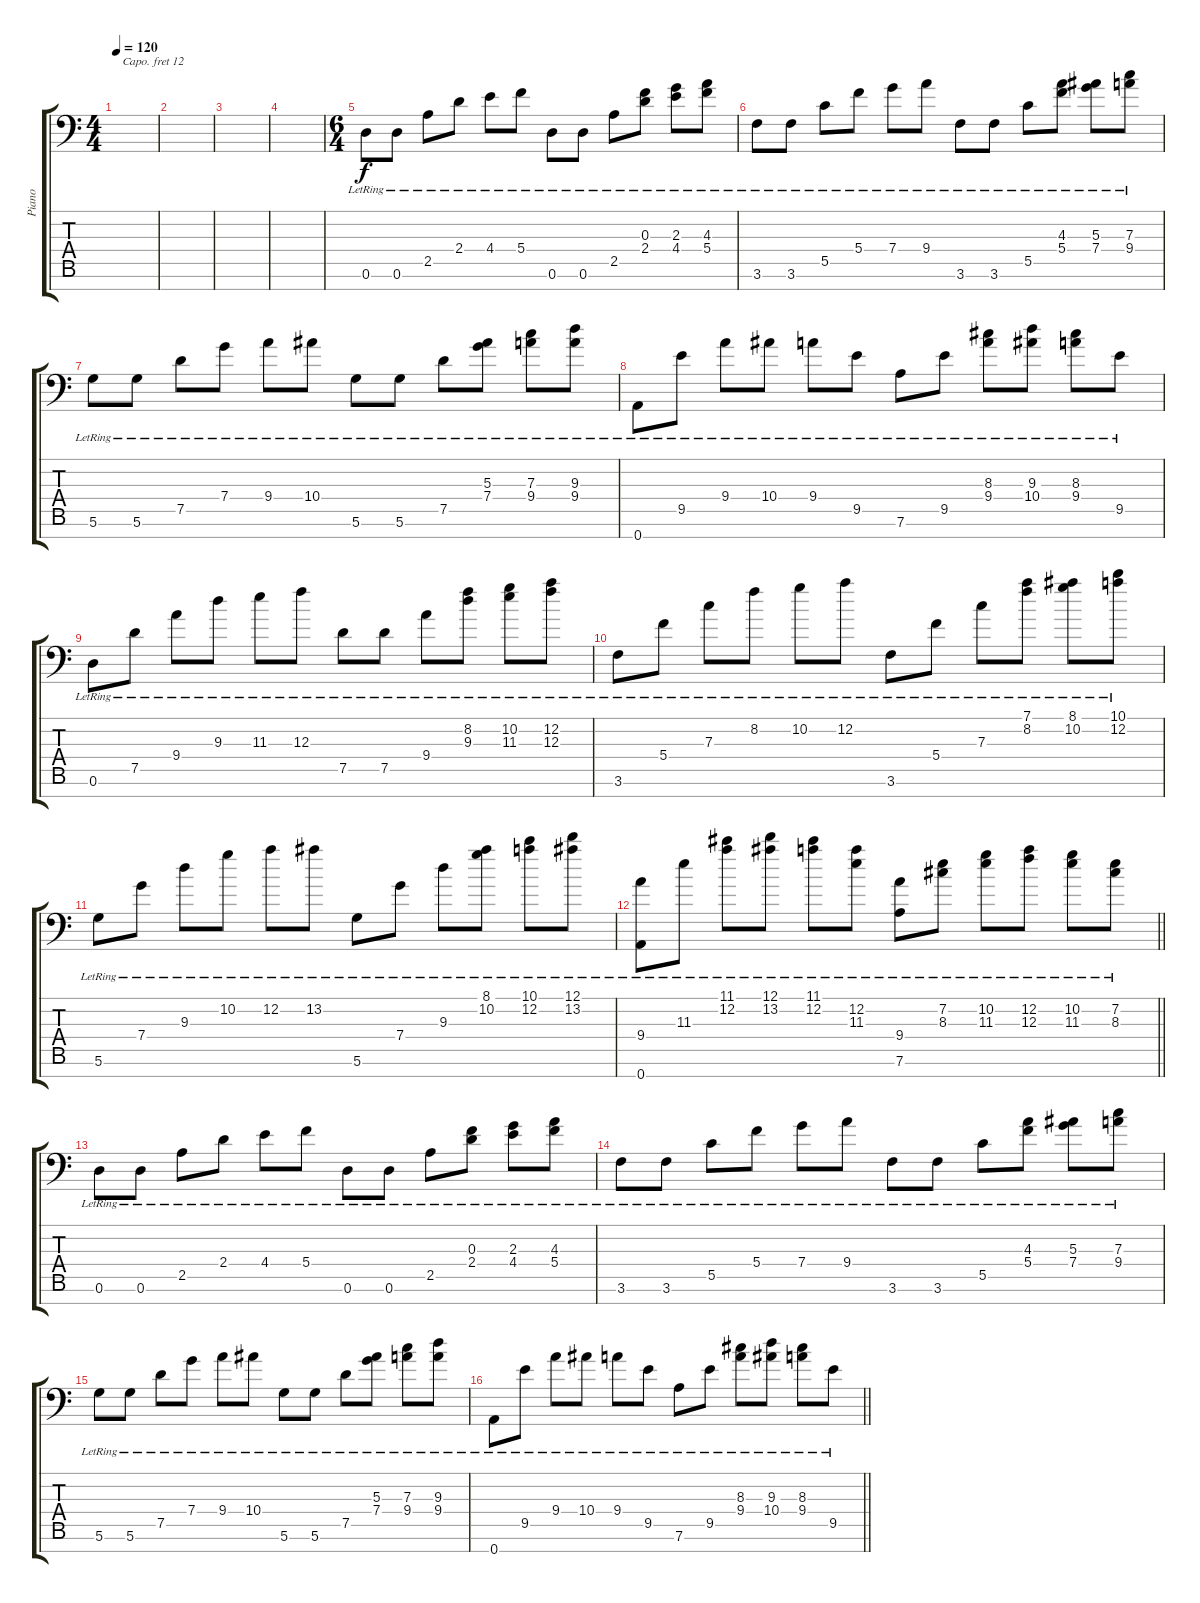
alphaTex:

\track ("Piano" "Piano") {instrument electricgrandpiano}
\staff {score tabs}
\capo 12
\tuning (D4 A3 F3 C3 G2 D2 A1) {hide}
\ts (4 4)
\tempo 120
\clef f4
\ks c
|
|
|
|
\ts (6 4)
0.6{lr}.8 0.6{lr}.8 2.5{lr}.8 2.4{lr}.8 4.4{lr}.8 5.4{lr}.8 0.6{lr}.8 0.6{lr}.8 2.5{lr}.8 (0.3{lr} 2.4{lr}).8 (2.3{lr} 4.4{lr}).8 (4.3{lr} 5.4{lr}).8 |
3.6{lr}.8 3.6{lr}.8 5.5{lr}.8 5.4{lr}.8 7.4{lr}.8 9.4{lr}.8 3.6{lr}.8 3.6{lr}.8 5.5{lr}.8 (4.3{lr} 5.4{lr}).8 (5.3{lr} 7.4{lr}).8 (7.3{lr} 9.4{lr}).8 |
5.6{lr}.8 5.6{lr}.8 7.5{lr}.8 7.4{lr}.8 9.4{lr}.8 10.4{lr}.8 5.6{lr}.8 5.6{lr}.8 7.5{lr}.8 (5.3{lr} 7.4{lr}).8 (7.3{lr} 9.4{lr}).8 (9.3{lr} 9.4{lr}).8 |
0.7{lr}.8 9.5{lr}.8 9.4{lr}.8 10.4{lr}.8 9.4{lr}.8 9.5{lr}.8 7.6{lr}.8 9.5{lr}.8 (8.3{lr} 9.4{lr}).8 (9.3{lr} 10.4{lr}).8 (8.3{lr} 9.4{lr}).8 9.5{lr}.8 |
0.6{lr}.8 7.5{lr}.8 9.4{lr}.8 9.3{lr}.8 11.3{lr}.8 12.3{lr}.8 7.5{lr}.8 7.5{lr}.8 9.4{lr}.8 (8.2{lr} 9.3{lr}).8 (10.2{lr} 11.3{lr}).8 (12.2{lr} 12.3{lr}).8 |
3.6{lr}.8 5.4{lr}.8 7.3{lr}.8 8.2{lr}.8 10.2{lr}.8 12.2{lr}.8 3.6{lr}.8 5.4{lr}.8 7.3{lr}.8 (7.1{lr} 8.2{lr}).8 (8.1{lr} 10.2{lr}).8 (10.1{lr} 12.2{lr}).8 |
5.6{lr}.8 7.4{lr}.8 9.3{lr}.8 10.2{lr}.8 12.2{lr}.8 13.2{lr}.8 5.6{lr}.8 7.4{lr}.8 9.3{lr}.8 (8.1{lr} 10.2{lr}).8 (10.1{lr} 12.2{lr}).8 (12.1{lr} 13.2{lr}).8 |
\barLineRight lightlight
(9.4{lr} 0.7{lr}).8 11.3{lr}.8 (11.1{lr} 12.2{lr}).8 (12.1{lr} 13.2{lr}).8 (11.1{lr} 12.2{lr}).8 (12.2{lr} 11.3{lr}).8 (9.4{lr} 7.6{lr}).8 (7.2{lr} 8.3{lr}).8 (10.2{lr} 11.3{lr}).8 (12.2{lr} 12.3{lr}).8 (10.2{lr} 11.3{lr}).8 (7.2{lr} 8.3{lr}).8 |
0.6{lr}.8 0.6{lr}.8 2.5{lr}.8 2.4{lr}.8 4.4{lr}.8 5.4{lr}.8 0.6{lr}.8 0.6{lr}.8 2.5{lr}.8 (0.3{lr} 2.4{lr}).8 (2.3{lr} 4.4{lr}).8 (4.3{lr} 5.4{lr}).8 |
3.6{lr}.8 3.6{lr}.8 5.5{lr}.8 5.4{lr}.8 7.4{lr}.8 9.4{lr}.8 3.6{lr}.8 3.6{lr}.8 5.5{lr}.8 (4.3{lr} 5.4{lr}).8 (5.3{lr} 7.4{lr}).8 (7.3{lr} 9.4{lr}).8 |
5.6{lr}.8 5.6{lr}.8 7.5{lr}.8 7.4{lr}.8 9.4{lr}.8 10.4{lr}.8 5.6{lr}.8 5.6{lr}.8 7.5{lr}.8 (5.3{lr} 7.4{lr}).8 (7.3{lr} 9.4{lr}).8 (9.3{lr} 9.4{lr}).8 |
\barLineRight lightlight
0.7{lr}.8 9.5{lr}.8 9.4{lr}.8 10.4{lr}.8 9.4{lr}.8 9.5{lr}.8 7.6{lr}.8 9.5{lr}.8 (8.3{lr} 9.4{lr}).8 (9.3{lr} 10.4{lr}).8 (8.3{lr} 9.4{lr}).8 9.5{lr}.8
